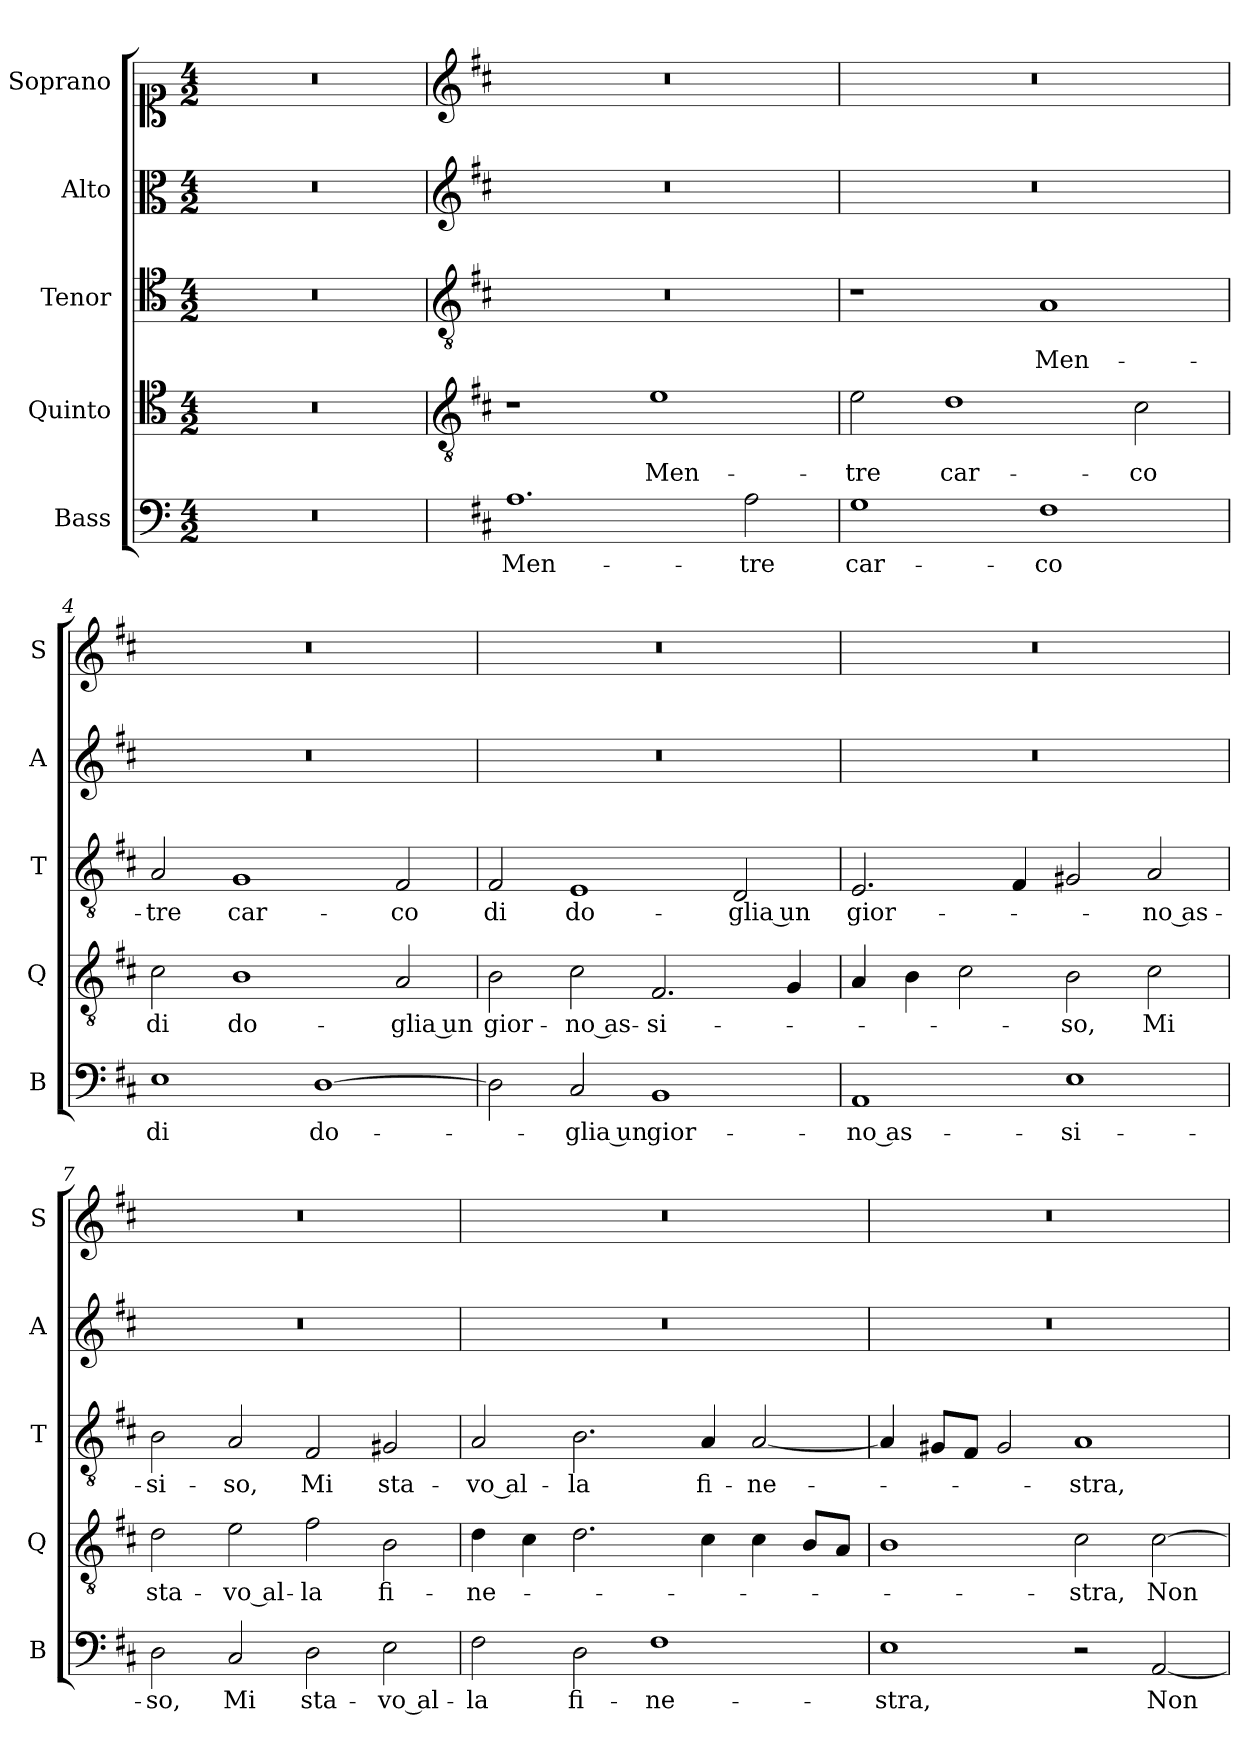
**kern	**text	**kern	**text	**kern	**text	**kern	**kern
*part5	*part5	*part4	*part4	*part3	*part3	*part2	*part1
*staff5	*staff5	*staff4	*staff4	*staff3	*staff3	*staff2	*staff1
*I"Bass	*	*I"Quinto	*	*I"Tenor	*	*I"Alto	*I"Soprano
*I'B	*	*I'Q	*	*I'T	*	*I'A	*I'S
*clefF4	*	*clefC4	*	*clefC4	*	*clefC3	*clefC1
*k[]	*	*k[]	*	*k[]	*	*k[]	*k[]
*C:	*	*C:	*	*C:	*	*C:	*C:
*M4/2	*	*M4/2	*	*M4/2	*	*M4/2	*M4/2
=1	=1	=1	=1	=1	=1	=1	=1
0r	.	0r	.	0r	.	0r	0r
=2	=2	=2	=2	=2	=2	=2	=2
*	*	*clefGv2	*	*clefGv2	*	*clefG2	*clefG2
*k[f#c#]	*	*k[f#c#]	*	*k[f#c#]	*	*k[f#c#]	*k[f#c#]
*D:	*	*D:	*	*D:	*	*D:	*D:
!	!LO:LY:b	!	!	!	!	!	!
1.A	Men-	1r	.	0r	.	0r	0r
!	!	!	!LO:LY:b	!	!	!	!
.	.	1e	Men-	.	.	.	.
!	!LO:LY:b	!	!	!	!	!	!
2A\	-tre	.	.	.	.	.	.
=3	=3	=3	=3	=3	=3	=3	=3
!	!LO:LY:b	!	!LO:LY:b	!	!	!	!
1G	car-	2e\	-tre	1r	.	0r	0r
!	!	!	!LO:LY:b	!	!	!	!
.	.	1d	car-	.	.	.	.
!	!LO:LY:b	!	!	!	!LO:LY:b	!	!
1F#	-co	.	.	1A	Men-	.	.
!	!	!	!LO:LY:b	!	!	!	!
.	.	2c#\	-co	.	.	.	.
=4	=4	=4	=4	=4	=4	=4	=4
!	!LO:LY:b	!	!LO:LY:b	!	!LO:LY:b	!	!
1E	di	2c#\	di	2A/	-tre	0r	0r
!	!	!	!LO:LY:b	!	!LO:LY:b	!	!
.	.	1B	do-	1G	car-	.	.
!	!LO:LY:b	!	!	!	!	!	!
[1D	do-	.	.	.	.	.	.
!	!	!	!LO:LY:b	!	!LO:LY:b	!	!
.	.	2A/	-glia un	2F#/	-co	.	.
!!LO:LB:g=z
=5	=5	=5	=5	=5	=5	=5	=5
!	!	!	!LO:LY:b	!	!LO:LY:b	!	!
2D\]	.	2B\	gior-	2F#/	di	0r	0r
!	!LO:LY:b	!	!LO:LY:b	!	!LO:LY:b	!	!
2C#/	-glia un	2c#\	-no as-	1E	do-	.	.
!	!LO:LY:b	!	!LO:LY:b	!	!	!	!
1BB	gior-	2.F#/	-si-	.	.	.	.
!	!	!	!	!	!LO:LY:b	!	!
.	.	.	.	2D/	-glia un	.	.
.	.	4G/	.	.	.	.	.
=6	=6	=6	=6	=6	=6	=6	=6
!	!LO:LY:b	!	!	!	!LO:LY:b	!	!
1AA	-no as-	4A/	.	2.E/	gior-	0r	0r
.	.	4B\	.	.	.	.	.
.	.	2c#\	.	.	.	.	.
.	.	.	.	4F#/	.	.	.
!	!LO:LY:b	!	!LO:LY:b	!	!	!	!
1E	-si-	2B\	-so,	2G#X/	.	.	.
!	!	!	!LO:LY:b	!	!LO:LY:b	!	!
.	.	2c#\	Mi	2A/	-no as-	.	.
=7	=7	=7	=7	=7	=7	=7	=7
!	!LO:LY:b	!	!LO:LY:b	!	!LO:LY:b	!	!
2D\	-so,	2d\	sta-	2B\	-si-	0r	0r
!	!LO:LY:b	!	!LO:LY:b	!	!LO:LY:b	!	!
2C#/	Mi	2e\	-vo al-	2A/	-so,	.	.
!	!LO:LY:b	!	!LO:LY:b	!	!LO:LY:b	!	!
2D\	sta-	2f#\	-la	2F#/	Mi	.	.
!	!LO:LY:b	!	!LO:LY:b	!	!LO:LY:b	!	!
2E\	-vo al-	2B\	fi-	2G#X/	sta-	.	.
=8	=8	=8	=8	=8	=8	=8	=8
!	!LO:LY:b	!	!LO:LY:b	!	!LO:LY:b	!	!
2F#\	-la	4d\	-ne-	2A/	-vo al-	0r	0r
.	.	4c#\	.	.	.	.	.
!	!LO:LY:b	!	!	!	!LO:LY:b	!	!
2D\	fi-	2.d\	.	2.B\	-la	.	.
!	!LO:LY:b	!	!	!	!	!	!
1F#	-ne-	.	.	.	.	.	.
!	!	!	!	!	!LO:LY:b	!	!
.	.	4c#\	.	4A/	fi-	.	.
!	!	!	!	!	!LO:LY:b	!	!
.	.	4c#\	.	[2A/	-ne-	.	.
.	.	8B/L	.	.	.	.	.
.	.	8A/J	.	.	.	.	.
!!LO:PB:g=z
=9	=9	=9	=9	=9	=9	=9	=9
!	!LO:LY:b	!	!	!	!	!	!
1E	-stra,	1B	.	4A/]	.	0r	0r
.	.	.	.	8G#X/L	.	.	.
.	.	.	.	8F#/J	.	.	.
.	.	.	.	2G#/	.	.	.
!	!	!	!LO:LY:b	!	!LO:LY:b	!	!
2r	.	2c#\	-stra,	1A	-stra,	.	.
!	!LO:LY:b	!	!LO:LY:b	!	!	!	!
[2AA/	Non	[2c#\	Non	.	.	.	.
=	=	=	=	=	=	=	=
*-	*-	*-	*-	*-	*-	*-	*-
